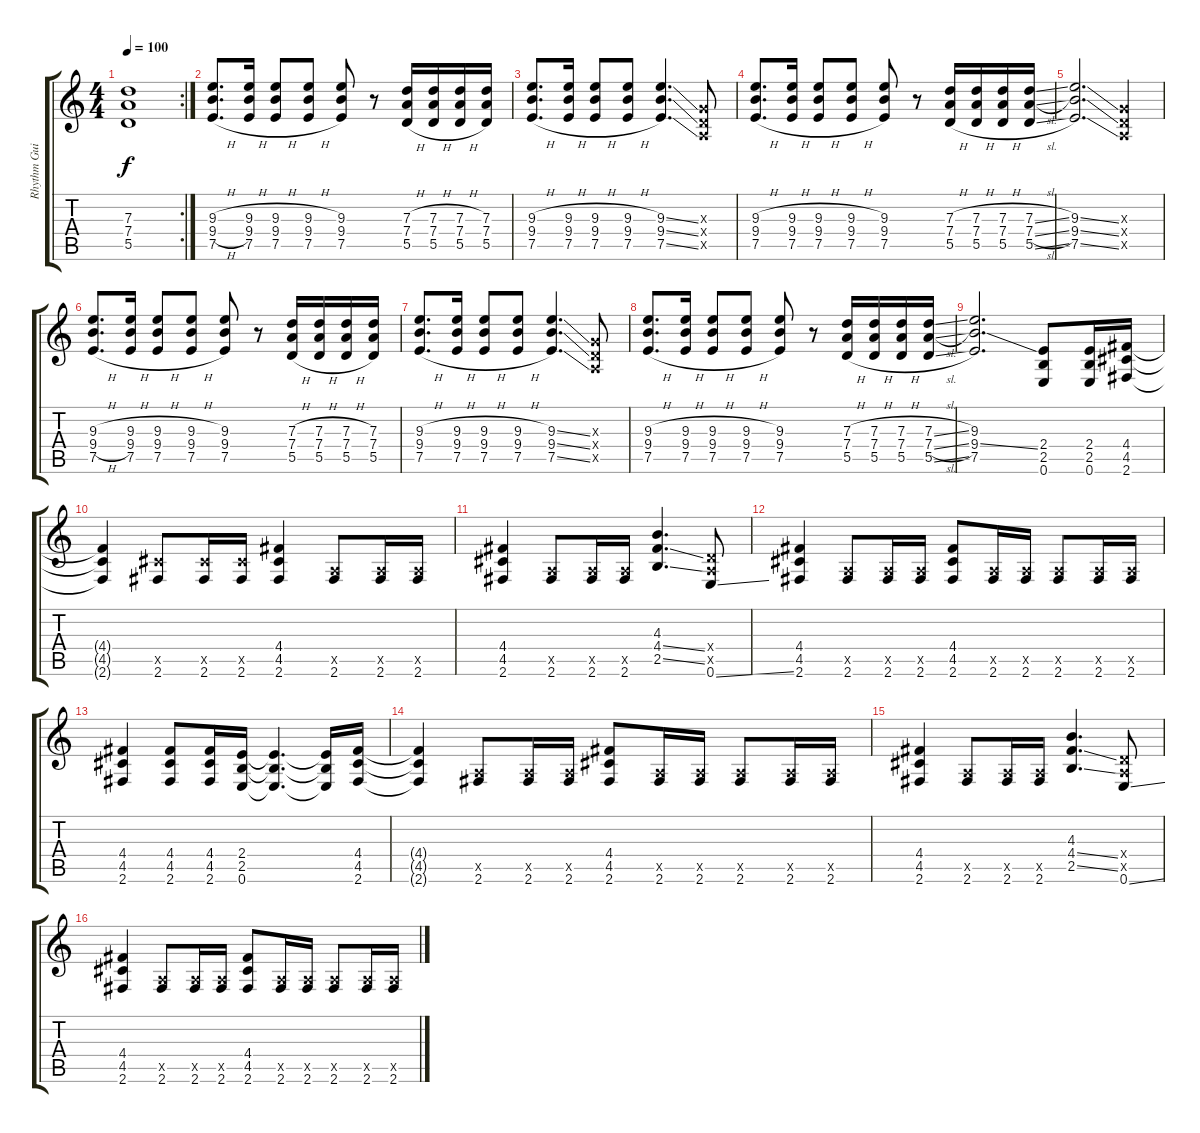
\track ("Rhythm Guitar" "Rhythm Gui") {instrument distortionguitar}
\staff {score tabs}
\tuning (E4 B3 G3 D3 A2 E2) {hide}
\rc 2
\ts (4 4)
\tempo 100
\clef g2
\ks c
(7.3{t} 7.4{t} 5.5{t}).1{dy f} |
(9.3{h} 9.4{h} 7.5{h}).8{d} (9.3{h} 9.4 7.5{h}).16 (9.3{h} 9.4 7.5{h}).8 (9.3{h} 9.4 7.5{h}).8 (9.3 9.4 7.5).8 r.8 (7.3{h} 7.4 5.5{h}).16 (7.3{h} 7.4 5.5{h}).16 (7.3{h} 7.4 5.5{h}).16 (7.3 7.4 5.5).16 |
(9.3{h} 9.4 7.5{h}).8{d} (9.3{h} 9.4 7.5{h}).16 (9.3{h} 9.4 7.5{h}).8 (9.3{h} 9.4 7.5{h}).8 (9.3{ss} 9.4{ss} 7.5{ss}).4{d} (0.3{x} 0.4{x} 0.5{x}).8 |
(9.3{h} 9.4 7.5{h}).8{d} (9.3{h} 9.4 7.5{h}).16 (9.3{h} 9.4 7.5{h}).8 (9.3{h} 9.4 7.5{h}).8 (9.3 9.4 7.5).8 r.8 (7.3{h} 7.4 5.5{h}).16 (7.3{h} 7.4 5.5{h}).16 (7.3{h} 7.4 5.5{h}).16 (7.3{sl} 7.4{sl} 5.5{sl}).16 |
(9.3{ss} 9.4{ss} 7.5{ss}).2{d} (0.3{x} 0.4{x} 0.5{x}).4 |
(9.3{h} 9.4{h} 7.5{h}).8{d} (9.3{h} 9.4 7.5{h}).16 (9.3{h} 9.4 7.5{h}).8 (9.3{h} 9.4 7.5{h}).8 (9.3 9.4 7.5).8 r.8 (7.3{h} 7.4 5.5{h}).16 (7.3{h} 7.4 5.5{h}).16 (7.3{h} 7.4 5.5{h}).16 (7.3 7.4 5.5).16 |
(9.3{h} 9.4 7.5{h}).8{d} (9.3{h} 9.4 7.5{h}).16 (9.3{h} 9.4 7.5{h}).8 (9.3{h} 9.4 7.5{h}).8 (9.3{ss} 9.4{ss} 7.5{ss}).4{d} (0.3{x} 0.4{x} 0.5{x}).8 |
(9.3{h} 9.4 7.5{h}).8{d} (9.3{h} 9.4 7.5{h}).16 (9.3{h} 9.4 7.5{h}).8 (9.3{h} 9.4 7.5{h}).8 (9.3 9.4 7.5).8 r.8 (7.3{h} 7.4 5.5{h}).16 (7.3{h} 7.4 5.5{h}).16 (7.3{h} 7.4 5.5{h}).16 (7.3{sl} 7.4{sl} 5.5{sl}).16 |
(9.3 9.4{ss} 7.5).2{d} (2.4 2.5 0.6).8 (2.4 2.5 0.6).16 (4.4 4.5 2.6).16 |
(4.4{t} 4.5{t} 2.6{t}).4 (4.5{x} 2.6).8 (4.5{x} 2.6).16 (4.5{x} 2.6).16 (4.4 4.5 2.6).4 (0.5{x} 2.6).8 (0.5{x} 2.6).16 (0.5{x} 2.6).16 |
(4.4 4.5 2.6).4 (0.5{x} 2.6).8 (0.5{x} 2.6).16 (0.5{x} 2.6).16 (4.3 4.4{ss} 2.5{ss}).4{d} (0.4{x} 0.5{x} 0.6{ss}).8 |
(4.4 4.5 2.6).4 (0.5{x} 2.6).8 (0.5{x} 2.6).16 (0.5{x} 2.6).16 (4.4 4.5 2.6).8 (0.5{x} 2.6).16 (0.5{x} 2.6).16 (0.5{x} 2.6).8 (0.5{x} 2.6).16 (0.5{x} 2.6).16 |
(4.4 4.5 2.6).4 (4.4 4.5 2.6).8 (4.4 4.5 2.6).16 (2.4 2.5 0.6).16 (2.4{t} 2.5{t} 0.6{t}).4{d} (2.4{t} 2.5{t} 0.6{t}).16 (4.4 4.5 2.6).16 |
(4.4{t} 4.5{t} 2.6{t}).4 (0.5{x} 2.6).8 (0.5{x} 2.6).16 (0.5{x} 2.6).16 (4.4 4.5 2.6).8 (0.5{x} 2.6).16 (0.5{x} 2.6).16 (0.5{x} 2.6).8 (0.5{x} 2.6).16 (0.5{x} 2.6).16 |
(4.4 4.5 2.6).4 (0.5{x} 2.6).8 (0.5{x} 2.6).16 (0.5{x} 2.6).16 (4.3 4.4{ss} 2.5{ss}).4{d} (0.4{x} 0.5{x} 0.6{ss}).8 |
(4.4 4.5 2.6).4 (0.5{x} 2.6).8 (0.5{x} 2.6).16 (0.5{x} 2.6).16 (4.4 4.5 2.6).8 (0.5{x} 2.6).16 (0.5{x} 2.6).16 (0.5{x} 2.6).8 (0.5{x} 2.6).16 (0.5{x} 2.6{ss}).16
